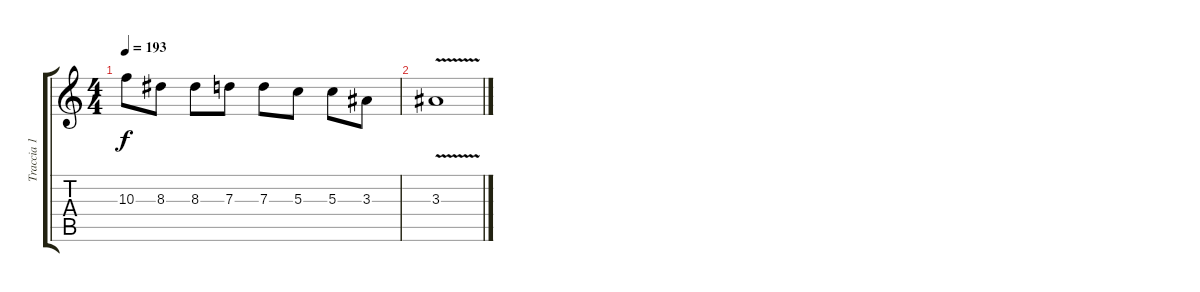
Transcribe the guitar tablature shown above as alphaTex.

\track ("Traccia 1" "Traccia 1") {instrument distortionguitar}
\staff {score tabs}
\tuning (E4 B3 G3 D3 A2 E2) {hide}
\ts (4 4)
\tempo 193
\clef g2
\ks c
10.3.8{dy f} 8.3.8 8.3.8 7.3.8 7.3.8 5.3.8 5.3.8 3.3.8 |
3.3{v}.1
